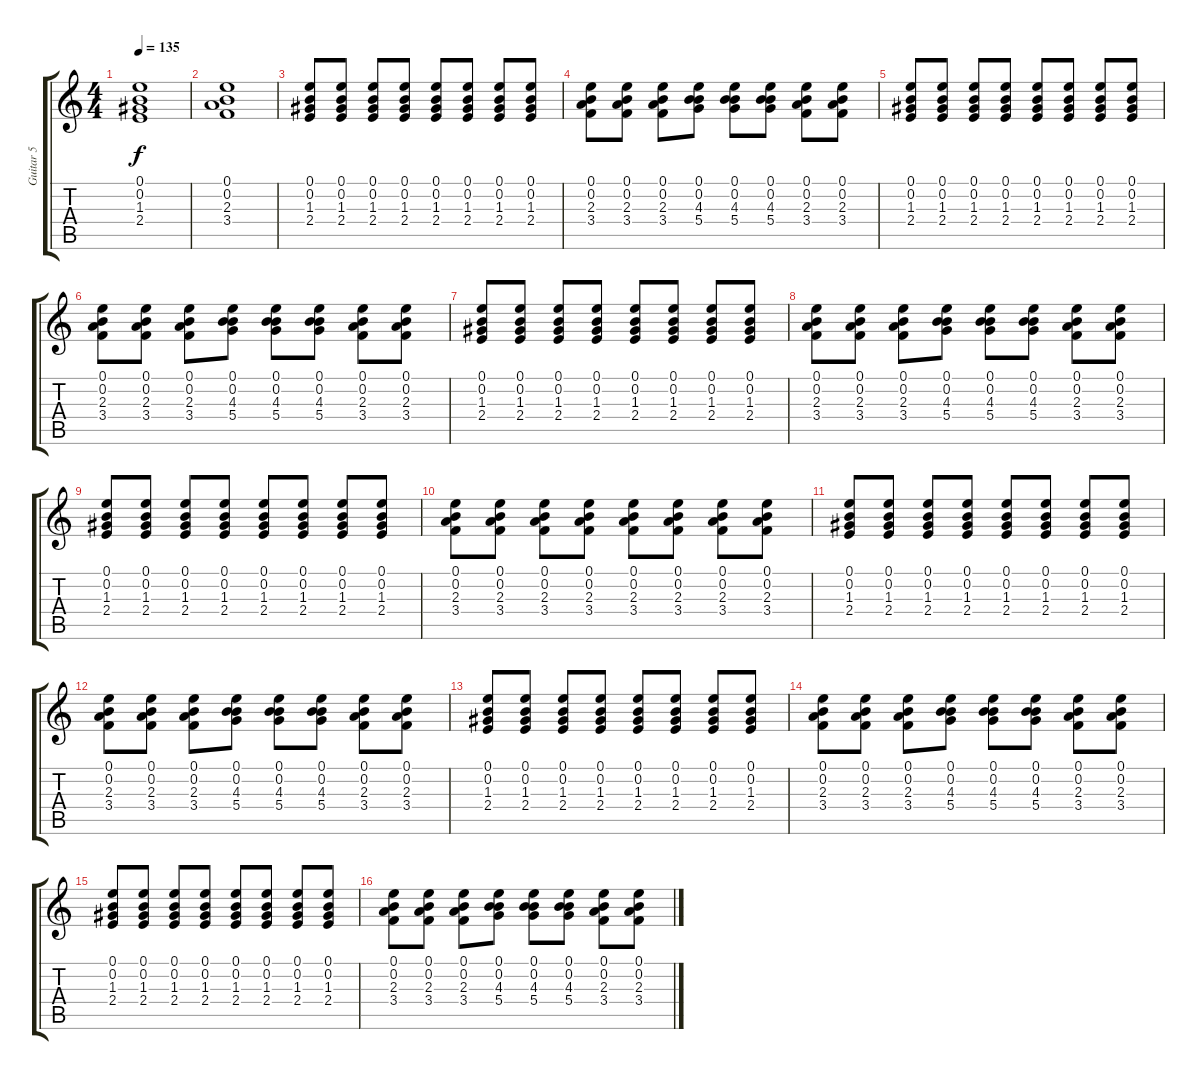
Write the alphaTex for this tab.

\track ("Guitar 5" "Guitar 5") {instrument distortionguitar}
\staff {score tabs}
\tuning (E4 B3 G3 D3 A2 E2) {hide}
\ts (4 4)
\tempo 135
\clef g2
\ks c
(0.1 0.2 1.3 2.4).1{dy f} |
(0.1 0.2 2.3 3.4).1 |
(0.1 0.2 1.3 2.4).8 (0.1 0.2 1.3 2.4).8 (0.1 0.2 1.3 2.4).8 (0.1 0.2 1.3 2.4).8 (0.1 0.2 1.3 2.4).8 (0.1 0.2 1.3 2.4).8 (0.1 0.2 1.3 2.4).8 (0.1 0.2 1.3 2.4).8 |
(0.1 0.2 2.3 3.4).8 (0.1 0.2 2.3 3.4).8 (0.1 0.2 2.3 3.4).8 (0.1 0.2 4.3 5.4).8 (0.1 0.2 4.3 5.4).8 (0.1 0.2 4.3 5.4).8 (0.1 0.2 2.3 3.4).8 (0.1 0.2 2.3 3.4).8 |
(0.1 0.2 1.3 2.4).8 (0.1 0.2 1.3 2.4).8 (0.1 0.2 1.3 2.4).8 (0.1 0.2 1.3 2.4).8 (0.1 0.2 1.3 2.4).8 (0.1 0.2 1.3 2.4).8 (0.1 0.2 1.3 2.4).8 (0.1 0.2 1.3 2.4).8 |
(0.1 0.2 2.3 3.4).8 (0.1 0.2 2.3 3.4).8 (0.1 0.2 2.3 3.4).8 (0.1 0.2 4.3 5.4).8 (0.1 0.2 4.3 5.4).8 (0.1 0.2 4.3 5.4).8 (0.1 0.2 2.3 3.4).8 (0.1 0.2 2.3 3.4).8 |
(0.1 0.2 1.3 2.4).8 (0.1 0.2 1.3 2.4).8 (0.1 0.2 1.3 2.4).8 (0.1 0.2 1.3 2.4).8 (0.1 0.2 1.3 2.4).8 (0.1 0.2 1.3 2.4).8 (0.1 0.2 1.3 2.4).8 (0.1 0.2 1.3 2.4).8 |
(0.1 0.2 2.3 3.4).8 (0.1 0.2 2.3 3.4).8 (0.1 0.2 2.3 3.4).8 (0.1 0.2 4.3 5.4).8 (0.1 0.2 4.3 5.4).8 (0.1 0.2 4.3 5.4).8 (0.1 0.2 2.3 3.4).8 (0.1 0.2 2.3 3.4).8 |
(0.1 0.2 1.3 2.4).8 (0.1 0.2 1.3 2.4).8 (0.1 0.2 1.3 2.4).8 (0.1 0.2 1.3 2.4).8 (0.1 0.2 1.3 2.4).8 (0.1 0.2 1.3 2.4).8 (0.1 0.2 1.3 2.4).8 (0.1 0.2 1.3 2.4).8 |
(0.1 0.2 2.3 3.4).8 (0.1 0.2 2.3 3.4).8 (0.1 0.2 2.3 3.4).8 (0.1 0.2 2.3 3.4).8 (0.1 0.2 2.3 3.4).8 (0.1 0.2 2.3 3.4).8 (0.1 0.2 2.3 3.4).8 (0.1 0.2 2.3 3.4).8 |
(0.1 0.2 1.3 2.4).8 (0.1 0.2 1.3 2.4).8 (0.1 0.2 1.3 2.4).8 (0.1 0.2 1.3 2.4).8 (0.1 0.2 1.3 2.4).8 (0.1 0.2 1.3 2.4).8 (0.1 0.2 1.3 2.4).8 (0.1 0.2 1.3 2.4).8 |
(0.1 0.2 2.3 3.4).8 (0.1 0.2 2.3 3.4).8 (0.1 0.2 2.3 3.4).8 (0.1 0.2 4.3 5.4).8 (0.1 0.2 4.3 5.4).8 (0.1 0.2 4.3 5.4).8 (0.1 0.2 2.3 3.4).8 (0.1 0.2 2.3 3.4).8 |
(0.1 0.2 1.3 2.4).8 (0.1 0.2 1.3 2.4).8 (0.1 0.2 1.3 2.4).8 (0.1 0.2 1.3 2.4).8 (0.1 0.2 1.3 2.4).8 (0.1 0.2 1.3 2.4).8 (0.1 0.2 1.3 2.4).8 (0.1 0.2 1.3 2.4).8 |
(0.1 0.2 2.3 3.4).8 (0.1 0.2 2.3 3.4).8 (0.1 0.2 2.3 3.4).8 (0.1 0.2 4.3 5.4).8 (0.1 0.2 4.3 5.4).8 (0.1 0.2 4.3 5.4).8 (0.1 0.2 2.3 3.4).8 (0.1 0.2 2.3 3.4).8 |
(0.1 0.2 1.3 2.4).8 (0.1 0.2 1.3 2.4).8 (0.1 0.2 1.3 2.4).8 (0.1 0.2 1.3 2.4).8 (0.1 0.2 1.3 2.4).8 (0.1 0.2 1.3 2.4).8 (0.1 0.2 1.3 2.4).8 (0.1 0.2 1.3 2.4).8 |
(0.1 0.2 2.3 3.4).8 (0.1 0.2 2.3 3.4).8 (0.1 0.2 2.3 3.4).8 (0.1 0.2 4.3 5.4).8 (0.1 0.2 4.3 5.4).8 (0.1 0.2 4.3 5.4).8 (0.1 0.2 2.3 3.4).8 (0.1 0.2 2.3 3.4).8
